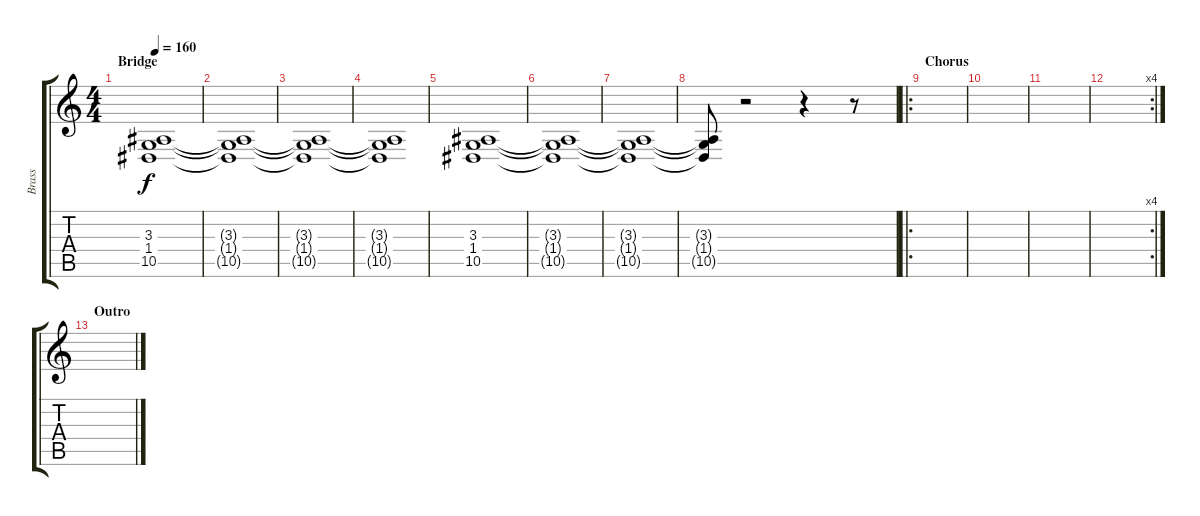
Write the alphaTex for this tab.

\track ("Brass" "Brass") {instrument brasssection}
\staff {score tabs}
\tuning (E4 B3 G3 D3 A2 E2) {hide}
\ts (4 4)
\section ("" "Bridge")
\tempo 160
\clef g2
\ks c
(3.3 1.4 10.5).1{dy f} |
(3.3{t} 1.4{t} 10.5{t}).1 |
(3.3{t} 1.4{t} 10.5{t}).1 |
(3.3{t} 1.4{t} 10.5{t}).1 |
(3.3 1.4 10.5).1 |
(3.3{t} 1.4{t} 10.5{t}).1 |
(3.3{t} 1.4{t} 10.5{t}).1 |
(3.3{t} 1.4{t} 10.5{t}).8 r.2 r.4 r.8 |
\ro
\section ("" "Chorus")
|
|
|
\rc 4
|
\section ("" "Outro")
